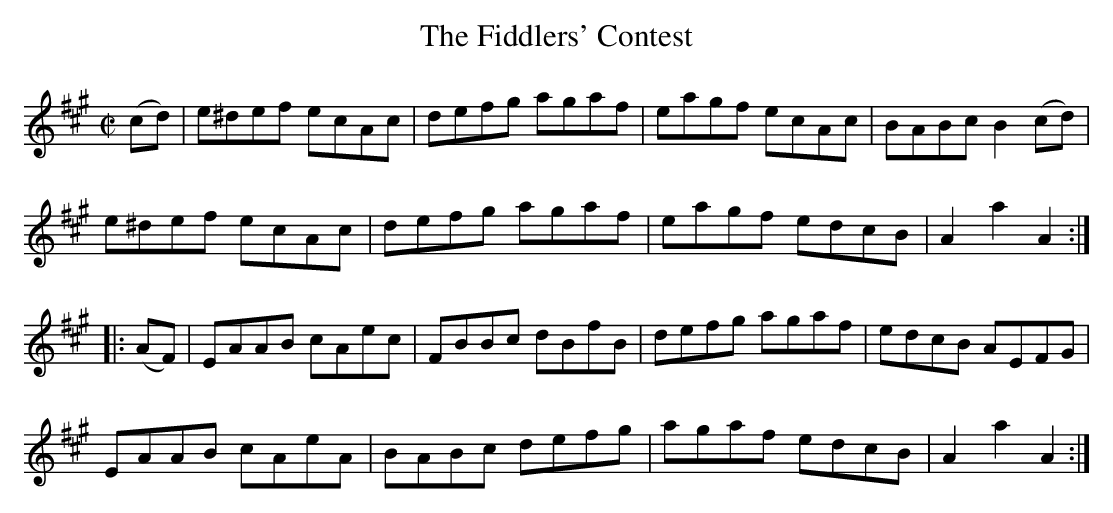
X:1
T: The Fiddlers' Contest
M: C|
L: 1/8
K: A
   (cd) | e^def ecAc | defg agaf | eagf ecAc | BABc  B2 (cd) |
          e^def ecAc | defg agaf | eagf edcB | A2 a2 A2     :|
|: (AF) | EAAB  cAec | FBBc dBfB | defg agaf | edcB  AEFG    |
          EAAB  cAeA | BABc defg | agaf edcB | A2 a2 A2     :|
